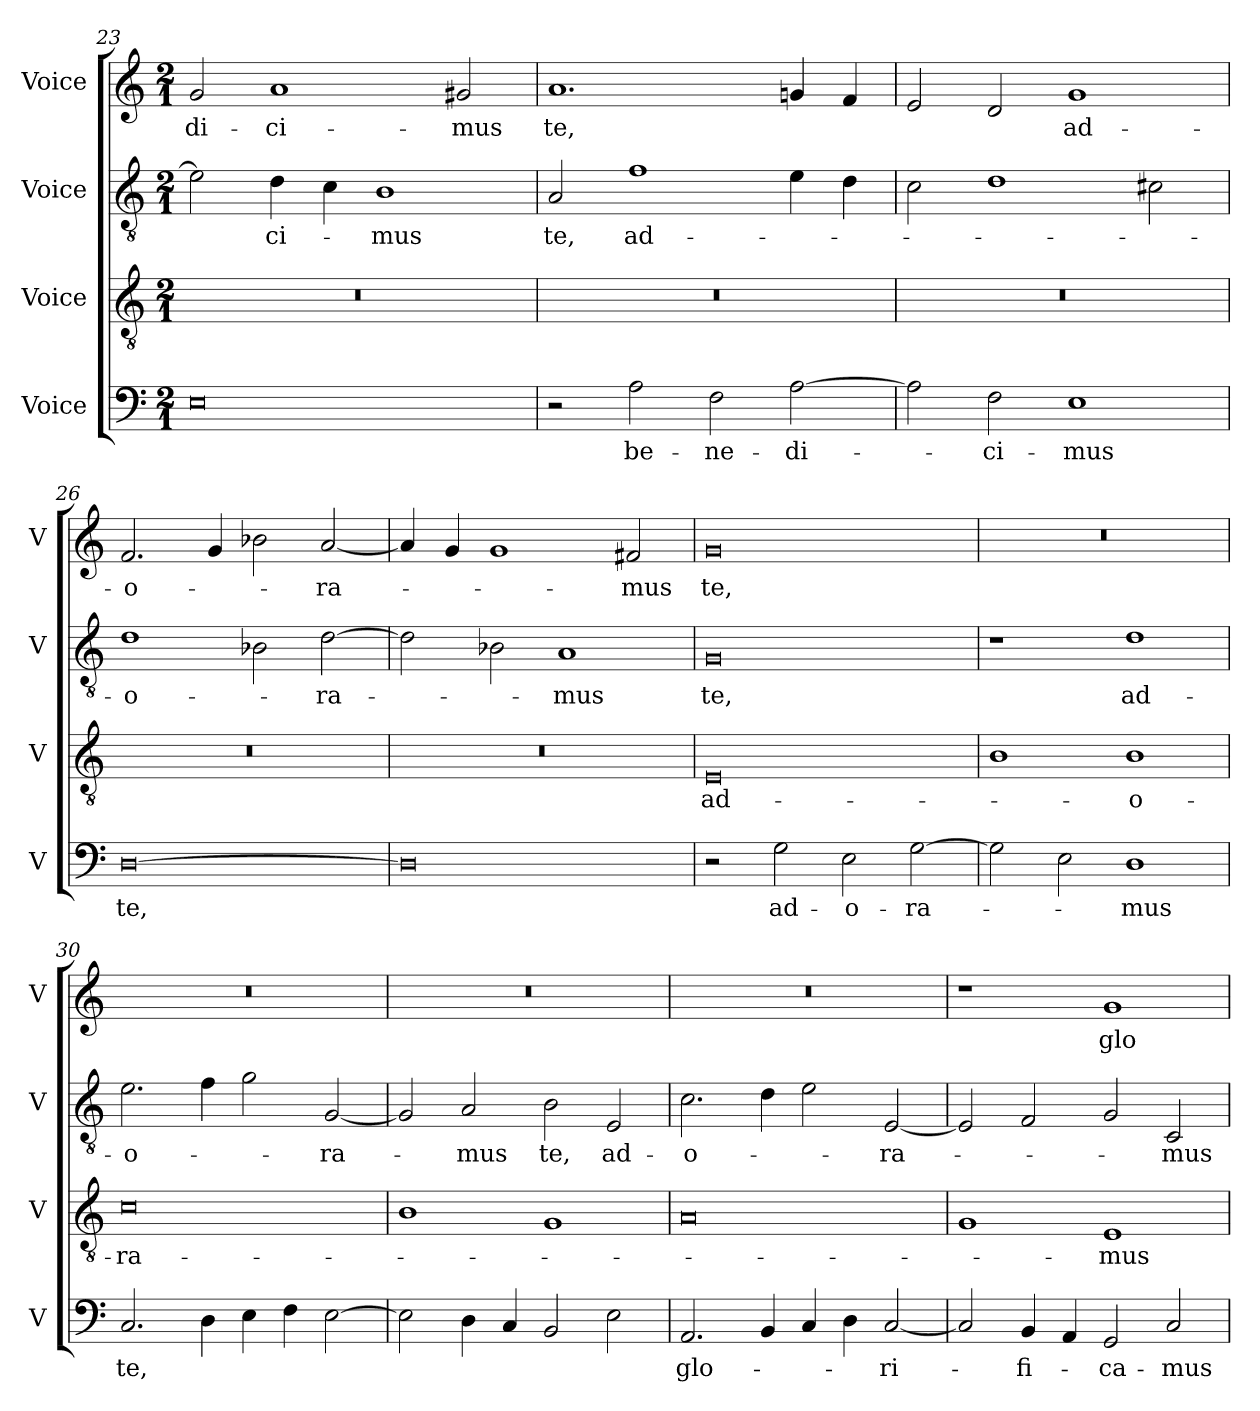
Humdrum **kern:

**kern	**text	**kern	**text	**kern	**text	**kern	**text
*part4	*part4	*part3	*part3	*part2	*part2	*part1	*part1
*staff4	*staff4	*staff3	*staff3	*staff2	*staff2	*staff1	*staff1
*I"Voice	*	*I"Voice	*	*I"Voice	*	*I"Voice	*
*I'V	*	*I'V	*	*I'V	*	*I'V	*
*clefF4	*	*clefGv2	*	*clefGv2	*	*clefG2	*
*k[]	*	*k[]	*	*k[]	*	*k[]	*
*M2/1	*	*M2/1	*	*M2/1	*	*M2/1	*
=23	=23	=23	=23	=23	=23	=23	=23
!	!	!	!	!	!	!	!LO:LY:b
0E	.	0r	.	2e\]	.	2g/	-di-
!	!	!	!	!	!LO:LY:b	!	!LO:LY:b
.	.	.	.	4d\	-ci-	1a	-ci-
.	.	.	.	4c\	.	.	.
!	!	!	!	!	!LO:LY:b	!	!
.	.	.	.	1B	-mus	.	.
!	!	!	!	!	!	!	!LO:LY:b
.	.	.	.	.	.	2g#X/	-mus
!!LO:PB:g=z
=24	=24	=24	=24	=24	=24	=24	=24
!	!	!	!	!	!LO:LY:b	!	!LO:LY:b
2r	.	0r	.	2A/	te,	1.a	te,
!	!LO:LY:b	!	!	!	!LO:LY:b	!	!
2A\	be-	.	.	1f	ad-	.	.
!	!LO:LY:b	!	!	!	!	!	!
2F\	-ne-	.	.	.	.	.	.
!	!LO:LY:b	!	!	!	!	!	!
[2A\	-di-	.	.	4e\	.	4gn/	.
.	.	.	.	4d\	.	4f/	.
=25	=25	=25	=25	=25	=25	=25	=25
2A\]	.	0r	.	2c\	.	2e/	.
!	!LO:LY:b	!	!	!	!	!	!
2F\	-ci-	.	.	1d	.	2d/	.
!	!LO:LY:b	!	!	!	!	!	!LO:LY:b
1E	-mus	.	.	.	.	1g	ad-
.	.	.	.	2c#X\	.	.	.
=26	=26	=26	=26	=26	=26	=26	=26
!	!LO:LY:b	!	!	!	!LO:LY:b	!	!LO:LY:b
[0D	te,	0r	.	1d	-o-	2.f/	-o-
.	.	.	.	.	.	4g/	.
.	.	.	.	2B-X\	.	2b-X\	.
!	!	!	!	!	!LO:LY:b	!	!LO:LY:b
.	.	.	.	[2d\	-ra-	[2a/	-ra-
=27	=27	=27	=27	=27	=27	=27	=27
0D]	.	0r	.	2d\]	.	4a/]	.
.	.	.	.	.	.	4g/	.
.	.	.	.	2B-X\	.	1g	.
!	!	!	!	!	!LO:LY:b	!	!
.	.	.	.	1A	-mus	.	.
!	!	!	!	!	!	!	!LO:LY:b
.	.	.	.	.	.	2f#X/	-mus
!!LO:LB:g=z
=28	=28	=28	=28	=28	=28	=28	=28
!	!	!	!LO:LY:b	!	!LO:LY:b	!	!LO:LY:b
2r	.	0E	ad-	0G	te,	0g	te,
!	!LO:LY:b	!	!	!	!	!	!
2G\	ad-	.	.	.	.	.	.
!	!LO:LY:b	!	!	!	!	!	!
2E\	-o-	.	.	.	.	.	.
!	!LO:LY:b	!	!	!	!	!	!
[2G\	-ra-	.	.	.	.	.	.
=29	=29	=29	=29	=29	=29	=29	=29
2G\]	.	1B	.	1r	.	0r	.
2E\	.	.	.	.	.	.	.
!	!LO:LY:b	!	!LO:LY:b	!	!LO:LY:b	!	!
1D	-mus	1B	-o-	1d	ad-	.	.
=30	=30	=30	=30	=30	=30	=30	=30
!	!LO:LY:b	!	!LO:LY:b	!	!LO:LY:b	!	!
2.C/	te,	0c	-ra-	2.e\	-o-	0r	.
4D\	.	.	.	4f\	.	.	.
4E\	.	.	.	2g\	.	.	.
4F\	.	.	.	.	.	.	.
!	!	!	!	!	!LO:LY:b	!	!
[2E\	.	.	.	[2G/	-ra-	.	.
=31	=31	=31	=31	=31	=31	=31	=31
2E\]	.	1B	.	2G/]	.	0r	.
!	!	!	!	!	!LO:LY:b	!	!
4D\	.	.	.	2A/	-mus	.	.
4C/	.	.	.	.	.	.	.
!	!	!	!	!	!LO:LY:b	!	!
2BB/	.	1G	.	2B\	te,	.	.
!	!	!	!	!	!LO:LY:b	!	!
2E\	.	.	.	2E/	ad-	.	.
!!LO:LB:g=z
=32	=32	=32	=32	=32	=32	=32	=32
!	!LO:LY:b	!	!	!	!LO:LY:b	!	!
2.AA/	glo-	0A	.	2.c\	-o-	0r	.
4BB/	.	.	.	4d\	.	.	.
4C/	.	.	.	2e\	.	.	.
4D\	.	.	.	.	.	.	.
!	!LO:LY:b	!	!	!	!LO:LY:b	!	!
[2C/	-ri-	.	.	[2E/	-ra-	.	.
=33	=33	=33	=33	=33	=33	=33	=33
2C/]	.	1G	.	2E/]	.	1r	.
!	!LO:LY:b	!	!	!	!	!	!
4BB/	-fi-	.	.	2F/	.	.	.
4AA/	.	.	.	.	.	.	.
!	!LO:LY:b	!	!LO:LY:b	!	!	!	!LO:LY:b
2GG/	-ca-	1E	-mus	2G/	.	1g	glo-
!	!LO:LY:b	!	!	!	!LO:LY:b	!	!
2C/	-mus	.	.	2C/	-mus	.	.
=	=	=	=	=	=	=	=
*-	*-	*-	*-	*-	*-	*-	*-
